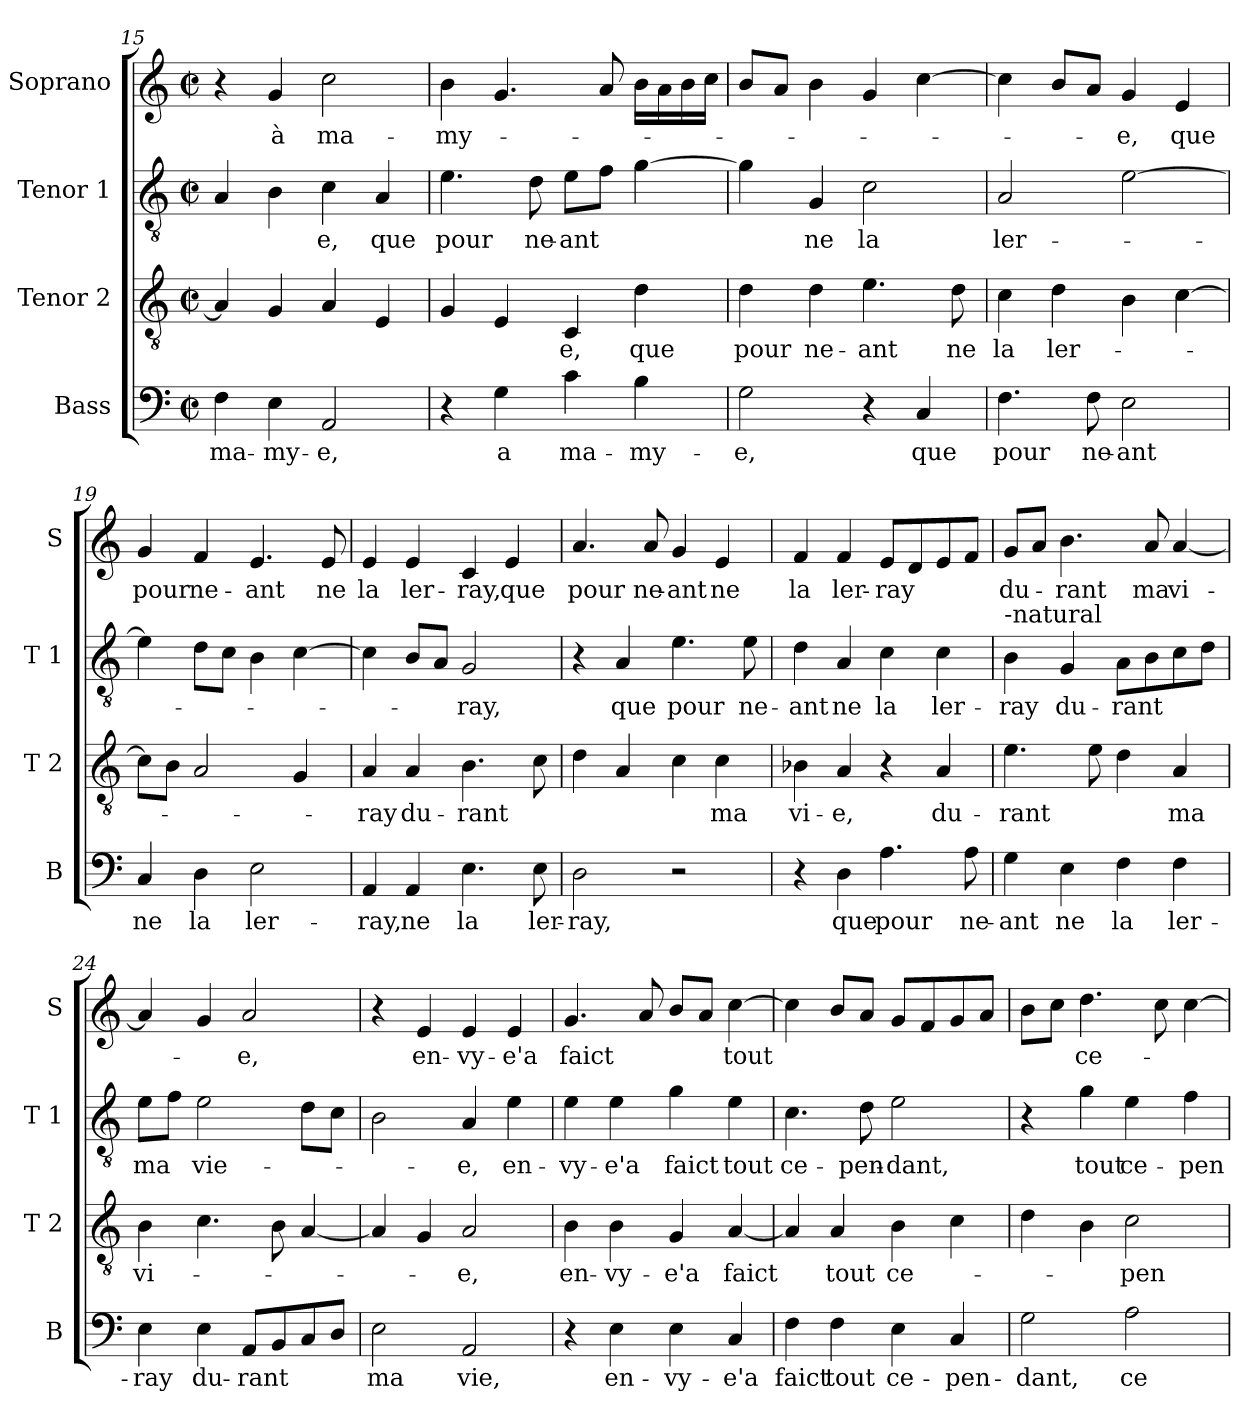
**kern	**text	**kern	**text	**kern	**text	**kern	**text
*part4	*part4	*part3	*part3	*part2	*part2	*part1	*part1
*staff4	*staff4	*staff3	*staff3	*staff2	*staff2	*staff1	*staff1
*I"Bass	*	*I"Tenor 2	*	*I"Tenor 1	*	*I"Soprano	*
*I'B	*	*I'T 2	*	*I'T 1	*	*I'S	*
*clefF4	*	*clefGv2	*	*clefGv2	*	*clefG2	*
*k[]	*	*k[]	*	*k[]	*	*k[]	*
*C:	*	*C:	*	*C:	*	*C:	*
*M2/2	*	*M2/2	*	*M2/2	*	*M2/2	*
*met(c|)	*	*met(c|)	*	*met(c|)	*	*met(c|)	*
=15	=15	=15	=15	=15	=15	=15	=15
!	!LO:LY:b	!	!	!	!	!	!
4F\	ma-	4A/]	.	4A/	.	4r	.
!	!LO:LY:b	!	!	!	!	!	!LO:LY:b
4E\	-my-	4G/	.	4B\	.	4g/	à
!	!LO:LY:b	!	!	!	!LO:LY:b	!	!LO:LY:b
2AA/	-e,	4A/	.	4c\	-e,	2cc\	ma-
!	!	!	!	!	!LO:LY:b	!	!
.	.	4E/	.	4A/	que	.	.
!!LO:LB:g=z
=16	=16	=16	=16	=16	=16	=16	=16
!	!	!	!	!	!LO:LY:b	!	!LO:LY:b
4r	.	4G/	.	4.e\	pour	4b\	-my-
!	!LO:LY:b	!	!	!	!	!	!
4G\	a	4E/	.	.	.	4.g/	.
!	!	!	!	!	!LO:LY:b	!	!
.	.	.	.	8d\	ne-	.	.
!	!LO:LY:b	!	!LO:LY:b	!	!LO:LY:b	!	!
4c\	ma-	4C/	-e,	8e\L	-ant	.	.
.	.	.	.	8f\J	.	8a/	.
!	!LO:LY:b	!	!LO:LY:b	!	!	!	!
4B\	-my-	4d\	que	[4g\	.	16b\LL	.
.	.	.	.	.	.	16a\	.
.	.	.	.	.	.	16b\	.
.	.	.	.	.	.	16cc\JJ	.
=17	=17	=17	=17	=17	=17	=17	=17
!	!LO:LY:b	!	!LO:LY:b	!	!	!	!
2G\	-e,	4d\	pour	4g\]	.	8b/L	.
.	.	.	.	.	.	8a/J	.
!	!	!	!LO:LY:b	!	!LO:LY:b	!	!
.	.	4d\	ne-	4G/	ne	4b\	.
!	!	!	!LO:LY:b	!	!LO:LY:b	!	!
4r	.	4.e\	-ant	2c\	la	4g/	.
!	!LO:LY:b	!	!	!	!	!	!
4C/	que	.	.	.	.	[4cc\	.
!	!	!	!LO:LY:b	!	!	!	!
.	.	8d\	ne	.	.	.	.
=18	=18	=18	=18	=18	=18	=18	=18
!	!LO:LY:b	!	!LO:LY:b	!	!LO:LY:b	!	!
4.F\	pour	4c\	la	2A/	ler-	4cc\]	.
!	!	!	!LO:LY:b	!	!	!	!
.	.	4d\	ler-	.	.	8b/L	.
!	!LO:LY:b	!	!	!	!	!	!
8F\	ne-	.	.	.	.	8a/J	.
!	!LO:LY:b	!	!	!	!	!	!LO:LY:b
2E\	-ant	4B\	.	[2e\	.	4g/	-e,
!	!	!	!	!	!	!	!LO:LY:b
.	.	[4c\	.	.	.	4e/	que
=19	=19	=19	=19	=19	=19	=19	=19
!	!LO:LY:b	!	!	!	!	!	!LO:LY:b
4C/	ne	8c\L]	.	4e\]	.	4g/	pour
.	.	8B\J	.	.	.	.	.
!	!LO:LY:b	!	!	!	!	!	!LO:LY:b
4D\	la	2A/	.	8d\L	.	4f/	ne-
.	.	.	.	8c\J	.	.	.
!	!LO:LY:b	!	!	!	!	!	!LO:LY:b
2E\	ler-	.	.	4B\	.	4.e/	-ant
.	.	4G/	.	[4c\	.	.	.
!	!	!	!	!	!	!	!LO:LY:b
.	.	.	.	.	.	8e/	ne
=20	=20	=20	=20	=20	=20	=20	=20
!	!LO:LY:b	!	!LO:LY:b	!	!	!	!LO:LY:b
4AA/	-ray,	4A/	-ray	4c\]	.	4e/	la
!	!LO:LY:b	!	!LO:LY:b	!	!	!	!LO:LY:b
4AA/	ne	4A/	du-	8B/L	.	4e/	ler-
.	.	.	.	8A/J	.	.	.
!	!LO:LY:b	!	!LO:LY:b	!	!LO:LY:b	!	!LO:LY:b
4.E\	la	4.B\	-rant	2G/	-ray,	4c/	-ray,
!	!	!	!	!	!	!	!LO:LY:b
.	.	.	.	.	.	4e/	que
!	!LO:LY:b	!	!	!	!	!	!
8E\	ler-	8c\	.	.	.	.	.
!!LO:LB:g=z
=21	=21	=21	=21	=21	=21	=21	=21
!	!LO:LY:b	!	!	!	!	!	!LO:LY:b
2D\	-ray,	4d\	.	4r	.	4.a/	pour
!	!	!	!	!	!LO:LY:b	!	!
.	.	4A/	.	4A/	que	.	.
!	!	!	!	!	!	!	!LO:LY:b
.	.	.	.	.	.	8a/	ne-
!	!	!	!	!	!LO:LY:b	!	!LO:LY:b
2r	.	4c\	.	4.e\	pour	4g/	-ant
!	!	!	!LO:LY:b	!	!	!	!LO:LY:b
.	.	4c\	ma	.	.	4e/	ne
!	!	!	!	!	!LO:LY:b	!	!
.	.	.	.	8e\	ne-	.	.
=22	=22	=22	=22	=22	=22	=22	=22
!	!	!	!LO:LY:b	!	!LO:LY:b	!	!LO:LY:b
4r	.	4B-X\	vi-	4d\	-ant	4f/	la
!	!LO:LY:b	!	!LO:LY:b	!	!LO:LY:b	!	!LO:LY:b
4D\	que	4A/	-e,	4A/	ne	4f/	ler-
!	!LO:LY:b	!	!	!	!LO:LY:b	!	!LO:LY:b
4.A\	pour	4r	.	4c\	la	8e/L	-ray
.	.	.	.	.	.	8d/	.
!	!	!	!LO:LY:b	!	!LO:LY:b	!	!
.	.	4A/	du-	4c\	ler-	8e/	.
!	!LO:LY:b	!	!	!	!	!	!
8A\	ne-	.	.	.	.	8f/J	.
=23	=23	=23	=23	=23	=23	=23	=23
!	!	!	!	!LO:TX:a:t=-natural	!	!	!
!	!LO:LY:b	!	!LO:LY:b	!	!LO:LY:b	!	!LO:LY:b
4G\	-ant	4.e\	-rant	4B\	-ray	8g/L	du-
.	.	.	.	.	.	8a/J	.
!	!LO:LY:b	!	!	!	!LO:LY:b	!	!LO:LY:b
4E\	ne	.	.	4G/	du-	4.b\	-rant
.	.	8e\	.	.	.	.	.
!	!LO:LY:b	!	!	!	!LO:LY:b	!	!
4F\	la	4d\	.	8A\L	-rant	.	.
!	!	!	!	!	!	!	!LO:LY:b
.	.	.	.	8B\	.	8a/	ma
!	!LO:LY:b	!	!LO:LY:b	!	!	!	!LO:LY:b
4F\	ler-	4A/	ma	8c\	.	[4a/	vi-
.	.	.	.	8d\J	.	.	.
=24	=24	=24	=24	=24	=24	=24	=24
!	!LO:LY:b	!	!LO:LY:b	!	!LO:LY:b	!	!
4E\	-ray	4B\	vi-	8e\L	ma	4a/]	.
.	.	.	.	8f\J	.	.	.
!	!LO:LY:b	!	!	!	!LO:LY:b	!	!
4E\	du-	4.c\	.	2e\	vie-	4g/	.
!	!LO:LY:b	!	!	!	!	!	!LO:LY:b
8AA/L	-rant	.	.	.	.	2a/	-e,
8BB/	.	8B\	.	.	.	.	.
8C/	.	[4A/	.	8d\L	.	.	.
8D/J	.	.	.	8c\J	.	.	.
=25	=25	=25	=25	=25	=25	=25	=25
!	!LO:LY:b	!	!	!	!	!	!
2E\	ma	4A/]	.	2B\	.	4r	.
!	!	!	!	!	!	!	!LO:LY:b
.	.	4G/	.	.	.	4e/	en-
!	!LO:LY:b	!	!LO:LY:b	!	!LO:LY:b	!	!LO:LY:b
2AA/	vie,	2A/	-e,	4A/	-e,	4e/	-vy-
!	!	!	!	!	!LO:LY:b	!	!LO:LY:b
.	.	.	.	4e\	en-	4e/	-e'a
!!LO:PB:g=z
=26	=26	=26	=26	=26	=26	=26	=26
!	!	!	!LO:LY:b	!	!LO:LY:b	!	!LO:LY:b
4r	.	4B\	en-	4e\	-vy-	4.g/	faict
!	!LO:LY:b	!	!LO:LY:b	!	!LO:LY:b	!	!
4E\	en-	4B\	-vy-	4e\	-e'a	.	.
.	.	.	.	.	.	8a/	.
!	!LO:LY:b	!	!LO:LY:b	!	!LO:LY:b	!	!
4E\	-vy-	4G/	-e'a	4g\	faict	8b/L	.
.	.	.	.	.	.	8a/J	.
!	!LO:LY:b	!	!LO:LY:b	!	!LO:LY:b	!	!LO:LY:b
4C/	-e'a	[4A/	faict	4e\	tout	[4cc\	tout
=27	=27	=27	=27	=27	=27	=27	=27
!	!LO:LY:b	!	!	!	!LO:LY:b	!	!
4F\	faict	4A/]	.	4.c\	ce-	4cc\]	.
!	!LO:LY:b	!	!LO:LY:b	!	!	!	!
4F\	tout	4A/	tout	.	.	8b/L	.
!	!	!	!	!	!LO:LY:b	!	!
.	.	.	.	8d\	-pen-	8a/J	.
!	!LO:LY:b	!	!LO:LY:b	!	!LO:LY:b	!	!
4E\	ce-	4B\	ce-	2e\	-dant,	8g/L	.
.	.	.	.	.	.	8f/	.
!	!LO:LY:b	!	!	!	!	!	!
4C/	-pen-	4c\	.	.	.	8g/	.
.	.	.	.	.	.	8a/J	.
=28	=28	=28	=28	=28	=28	=28	=28
!	!LO:LY:b	!	!	!	!	!	!
2G\	-dant,	4d\	.	4r	.	8b\L	.
.	.	.	.	.	.	8cc\J	.
!	!	!	!	!	!LO:LY:b	!	!LO:LY:b
.	.	4B\	.	4g\	tout	4.dd\	ce-
!	!LO:LY:b	!	!LO:LY:b	!	!LO:LY:b	!	!
2A\	ce-	2c\	-pen-	4e\	ce-	.	.
.	.	.	.	.	.	8cc\	.
!	!	!	!	!	!LO:LY:b	!	!
.	.	.	.	4f\	-pen-	[4cc\	.
=	=	=	=	=	=	=	=
*-	*-	*-	*-	*-	*-	*-	*-
